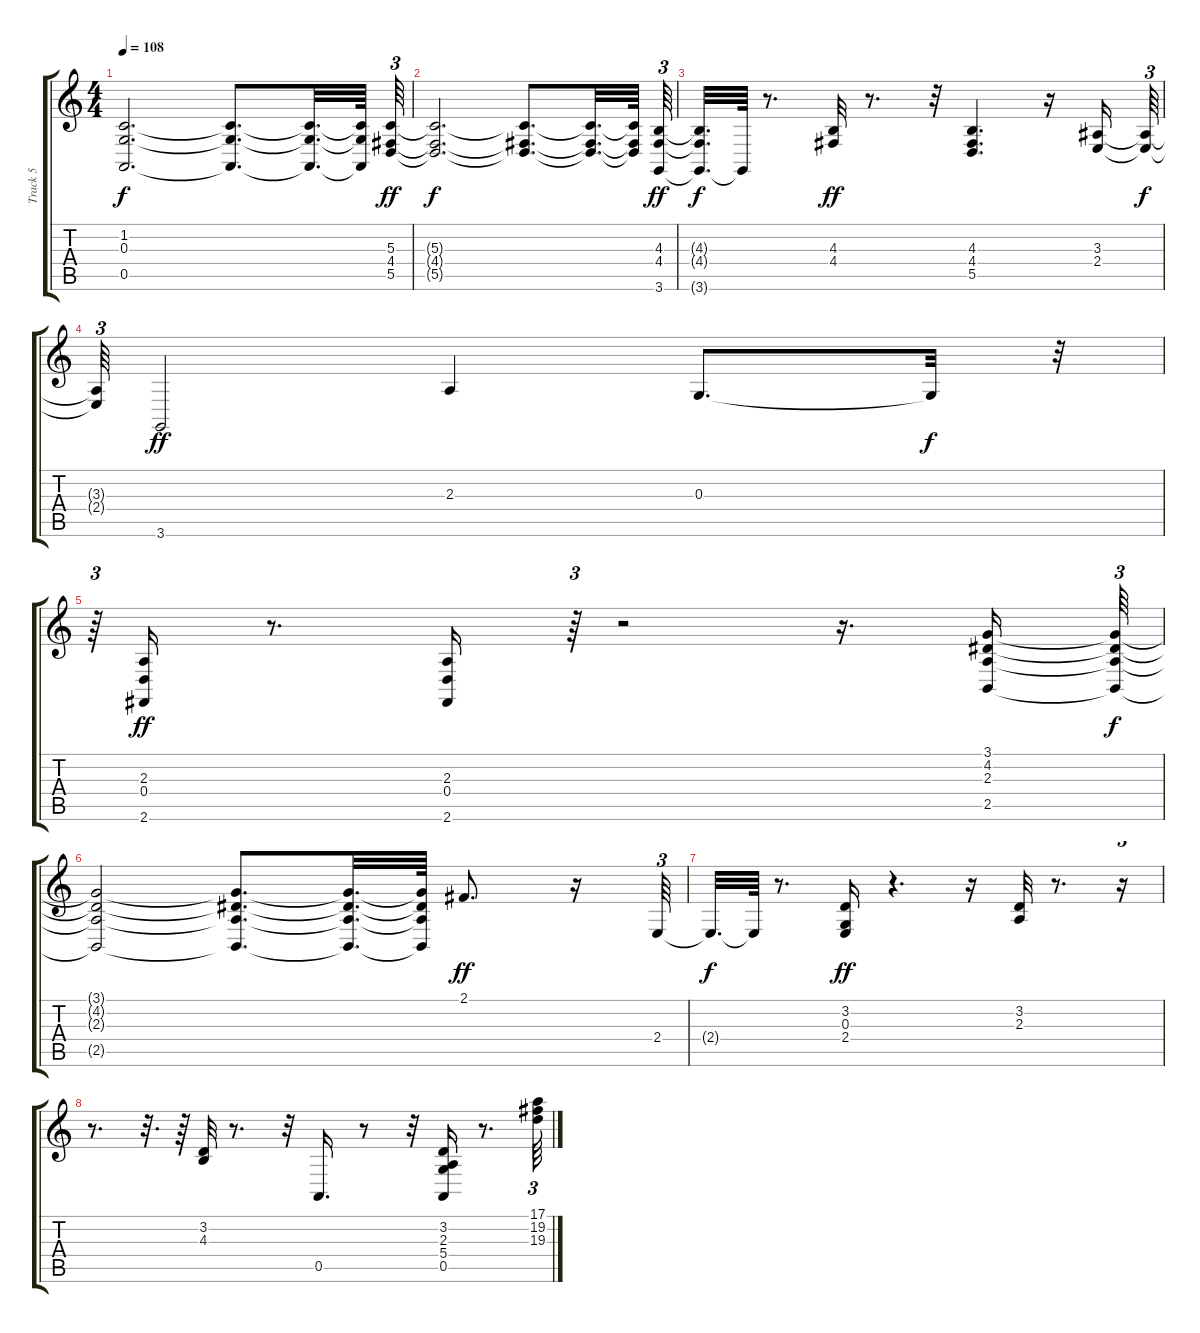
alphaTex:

\track ("Track 5" "Track 5") {instrument stringensemble1}
\staff {score tabs}
\tuning (E4 B3 G3 D3 A2 E2) {hide}
\ts (4 4)
\tempo 108
\clef g2
\ks c
(1.2{t} 0.3{t} 0.5{t}).2{d dy f} (1.2{t} 0.3{t} 0.5{t}).8{d} (1.2{t} 0.3{t} 0.5{t}).32{d} (1.2{t} 0.3{t} 0.5{t}).64 (5.3 4.4 5.5).64{tu (3 2) dy ff} |
(5.3{t} 4.4{t} 5.5{t}).2{d dy f} (5.3{t} 4.4{t} 5.5{t}).8{d} (5.3{t} 4.4{t} 5.5{t}).32{d} (5.3{t} 4.4{t} 5.5{t}).64 (4.3 4.4 3.6).64{tu (3 2) dy ff} |
(4.3{t} 4.4{t} 3.6{t}).32{d dy f} 3.6{t}.64 r.8{d} (4.3 4.4).32{dy ff} r.8{d} r.32 (4.3 4.4 5.5).4{d} r.16 (3.3 2.4).16 (3.3{t} 2.4{t}).64{tu (3 2) dy f} |
(3.3{t} 2.4{t}).64{tu (3 2)} 3.6.2{dy ff} 2.3.4 0.3.8{d} 0.3{t}.32{dy f} r.32{tu (3 2)} |
r.64{tu (3 2)} (2.3 0.4 2.6).16{dy ff} r.8{d} (2.3 0.4 2.6).16 r.64{tu (3 2)} r.2 r.16{d} (3.1 4.2 2.3 2.5).16 (3.1{t} 4.2{t} 2.3{t} 2.5{t}).64{tu (3 2) dy f} |
(3.1{t} 4.2{t} 2.3{t} 2.5{t}).2 (3.1{t} 4.2{t} 2.3{t} 2.5{t}).8{d} (3.1{t} 4.2{t} 2.3{t} 2.5{t}).32{d} (3.1{t} 4.2{t} 2.3{t} 2.5{t}).64 2.1.8{d dy ff} r.16 2.4.64{tu (3 2)} |
2.4{t}.32{d dy f} 2.4{t}.64 r.8{d} (3.2 0.3 2.4).16{dy ff} r.4{d} r.16 (3.2 2.3).32 r.8{d} r.16{tu (3 2)} |
r.8{d} r.32{d} r.64 (3.2 4.3).32 r.8{d} r.32 0.5.16{d} r.8 r.32 (3.2 2.3 5.4 0.5).16 r.8{d} (17.1 19.2 19.3).64{tu (3 2)}
